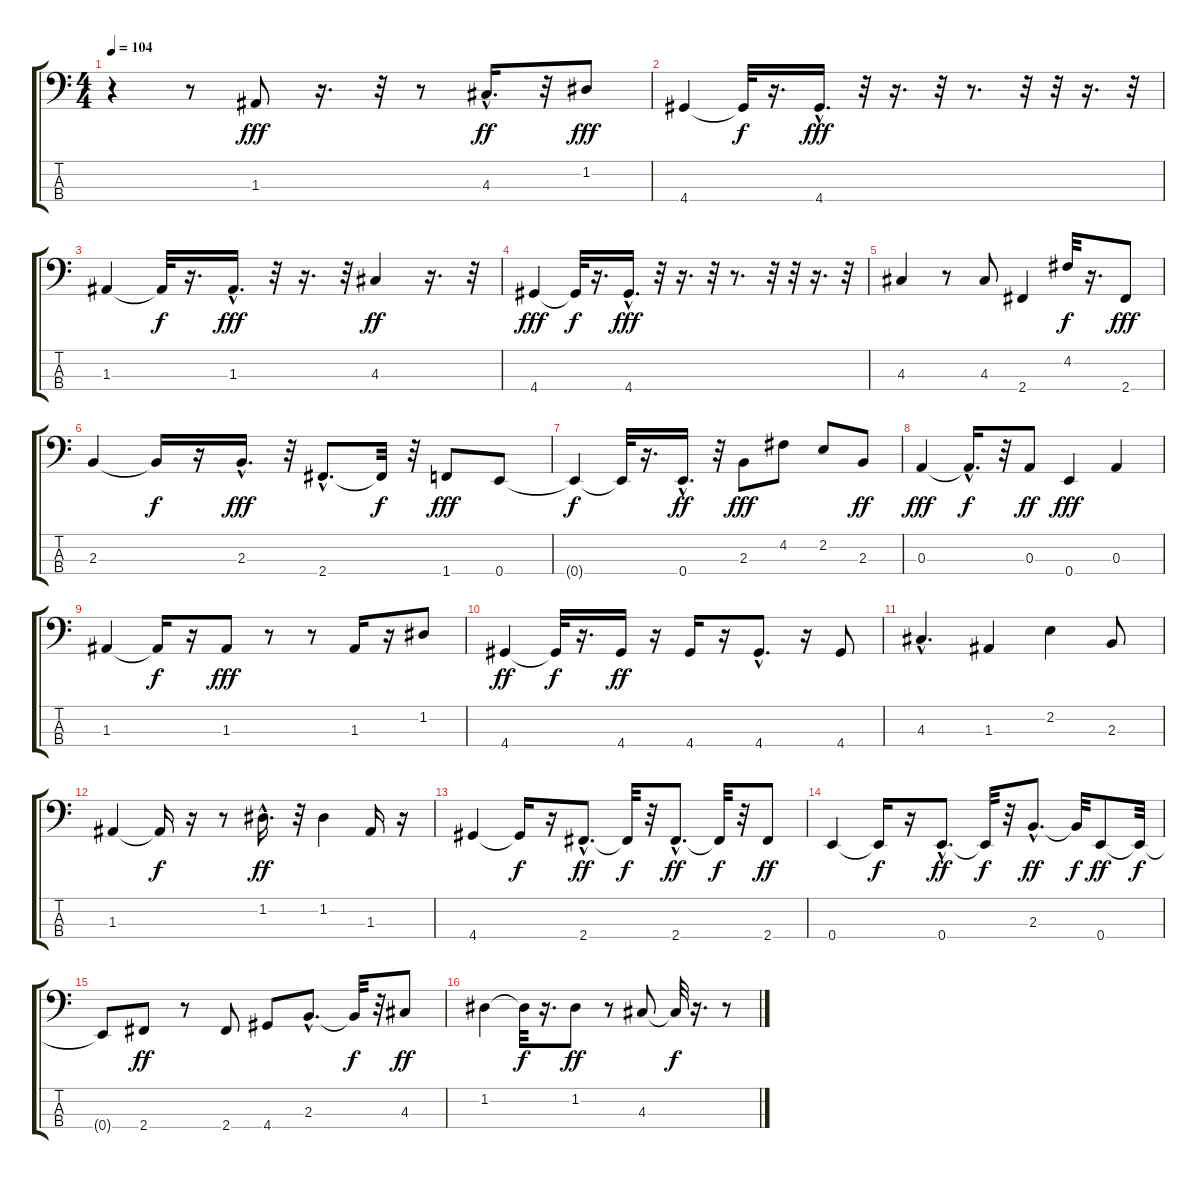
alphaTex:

\track "" {instrument fretlessbass}
\staff {score tabs}
\tuning (G2 D2 A1 E1) {hide}
\ts (4 4)
\tempo 104
\clef f4
\ks c
r.4{dy fff} r.8 1.3.8 r.16{d} r.32 r.8 4.3{hac}.16{d dy ff} r.32 1.2.8{dy fff} |
4.4.4 4.4{t}.32{dy f} r.16{d} 4.4{hac}.16{d dy fff} r.32 r.16{d} r.32 r.8{d} r.32 r.32 r.16{d} r.32 |
1.3.4 1.3{t}.32{dy f} r.16{d} 1.3{hac}.16{d dy fff} r.32 r.16{d} r.32 4.3.4{dy ff} r.16{d} r.32 |
4.4.4{dy fff} 4.4{t}.32{dy f} r.16{d} 4.4{hac}.16{d dy fff} r.32 r.16{d} r.32 r.8{d} r.32 r.32 r.16{d} r.32 |
4.3.4 r.8 4.3.8 2.4.4 4.2.32{dy f} r.16{d} 2.4.8{dy fff} |
2.3.4 2.3{t}.16{dy f} r.16 2.3{hac}.16{d dy fff} r.32 2.4{hac}.8{d} 2.4{t}.32{dy f} r.32 1.4.8{dy fff} 0.4.8 |
0.4{t}.4{dy f} 0.4{t}.32 r.16{d} 0.4{hac}.16{d dy ff} r.32 2.3.8{dy fff} 4.2.8 2.2.8 2.3.8{dy ff} |
0.3.4{dy fff} 0.3{hac t}.16{d dy f} r.32 0.3.8{dy ff} 0.4.4{dy fff} 0.3.4 |
1.3.4 1.3{t}.16{dy f} r.16 1.3.8{dy fff} r.8 r.8 1.3.16 r.16 1.2.8 |
4.4.4{dy ff} 4.4{t}.32{dy f} r.16{d} 4.4.16{dy ff} r.16 4.4.16 r.16 4.4{hac}.8{d} r.16 4.4.8 |
4.3{hac}.4{d} 1.3.4 2.2.4 2.3.8 |
1.3.4 1.3{t}.16{dy f} r.16 r.8 1.2{hac}.16{d dy ff} r.32 1.2.4 1.3.16 r.16 |
4.4.4 4.4{t}.16{dy f} r.16 2.4{hac}.8{d dy ff} 2.4{t}.32{dy f} r.32 2.4{hac}.8{d dy ff} 2.4{t}.32{dy f} r.32 2.4.8{dy ff} |
0.4.4 0.4{t}.16{dy f} r.16 0.4{hac}.8{d dy ff} 0.4{t}.32{dy f} r.32 2.3{hac}.8{d dy ff} 2.3{t}.32{dy f} 0.4.8{dy ff} 0.4{t}.32{dy f} |
0.4{t}.8 2.4.8{dy ff} r.8 2.4.8 4.4.8 2.3{hac}.8{d} 2.3{t}.32{dy f} r.32 4.3.8{dy ff} |
1.2.4 1.2{t}.32{dy f} r.16{d} 1.2.8{dy ff} r.8 4.3.8 4.3{t}.32{dy f} r.16{d} r.8
